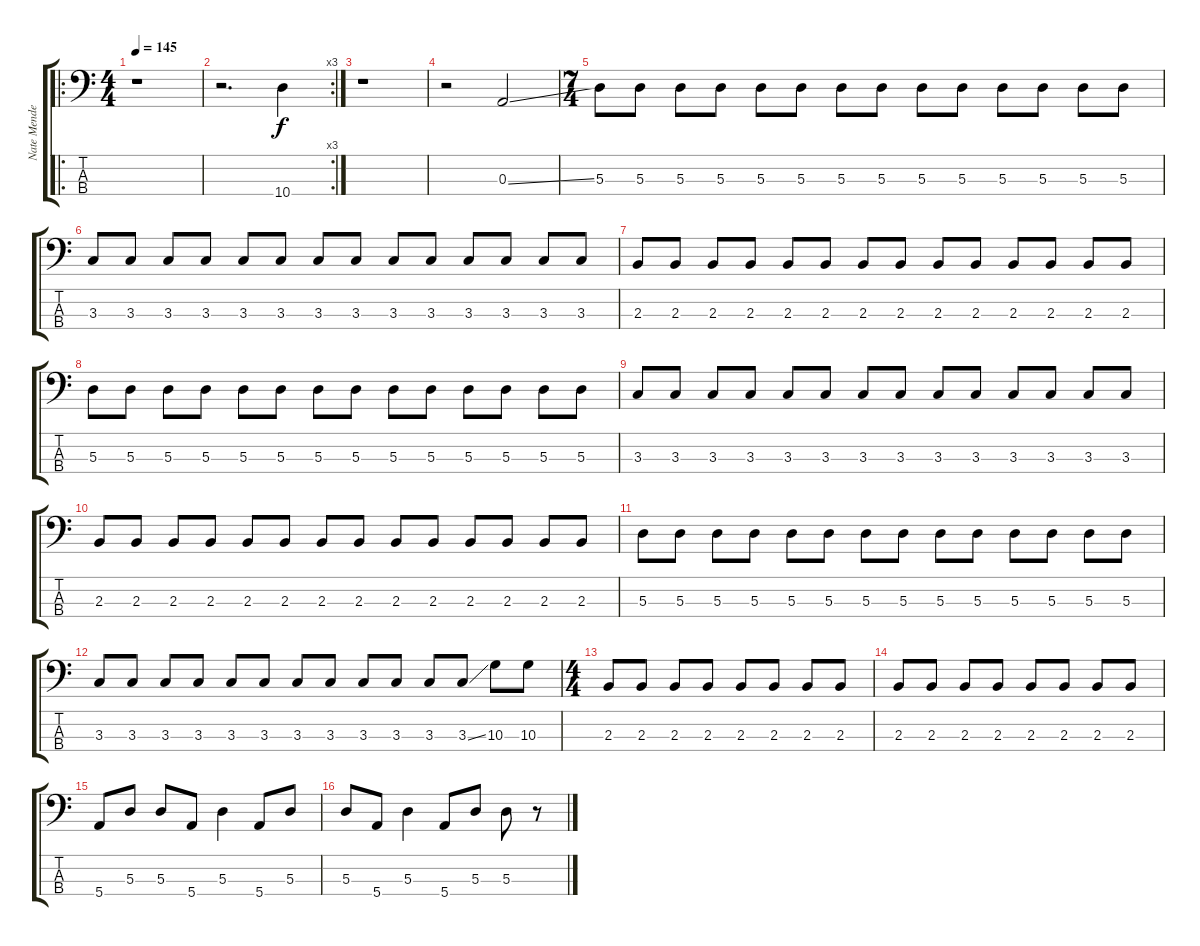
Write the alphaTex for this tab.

\track ("Nate Mendel" "Nate Mende") {instrument electricbassfinger}
\staff {score tabs}
\tuning (G2 D2 A1 E1) {hide}
\ro
\ts (4 4)
\tempo 145
\clef f4
\ks c
r.1{dy f instrument electricbassfinger} |
\rc 3
r.2{d} 10.4.4 |
r.1 |
r.2 0.3{ss}.2 |
\ts (7 4)
5.3.8 5.3.8 5.3.8 5.3.8 5.3.8 5.3.8 5.3.8 5.3.8 5.3.8 5.3.8 5.3.8 5.3.8 5.3.8 5.3.8 |
3.3.8 3.3.8 3.3.8 3.3.8 3.3.8 3.3.8 3.3.8 3.3.8 3.3.8 3.3.8 3.3.8 3.3.8 3.3.8 3.3.8 |
2.3.8 2.3.8 2.3.8 2.3.8 2.3.8 2.3.8 2.3.8 2.3.8 2.3.8 2.3.8 2.3.8 2.3.8 2.3.8 2.3.8 |
5.3.8 5.3.8 5.3.8 5.3.8 5.3.8 5.3.8 5.3.8 5.3.8 5.3.8 5.3.8 5.3.8 5.3.8 5.3.8 5.3.8 |
3.3.8 3.3.8 3.3.8 3.3.8 3.3.8 3.3.8 3.3.8 3.3.8 3.3.8 3.3.8 3.3.8 3.3.8 3.3.8 3.3.8 |
2.3.8 2.3.8 2.3.8 2.3.8 2.3.8 2.3.8 2.3.8 2.3.8 2.3.8 2.3.8 2.3.8 2.3.8 2.3.8 2.3.8 |
5.3.8 5.3.8 5.3.8 5.3.8 5.3.8 5.3.8 5.3.8 5.3.8 5.3.8 5.3.8 5.3.8 5.3.8 5.3.8 5.3.8 |
3.3.8 3.3.8 3.3.8 3.3.8 3.3.8 3.3.8 3.3.8 3.3.8 3.3.8 3.3.8 3.3.8 3.3{ss}.8 10.3.8 10.3.8 |
\ts (4 4)
2.3.8 2.3.8 2.3.8 2.3.8 2.3.8 2.3.8 2.3.8 2.3.8 |
2.3.8 2.3.8 2.3.8 2.3.8 2.3.8 2.3.8 2.3.8 2.3.8 |
5.4.8 5.3.8 5.3.8 5.4.8 5.3.4 5.4.8 5.3.8 |
5.3.8 5.4.8 5.3.4 5.4.8 5.3.8 5.3.8 r.8
